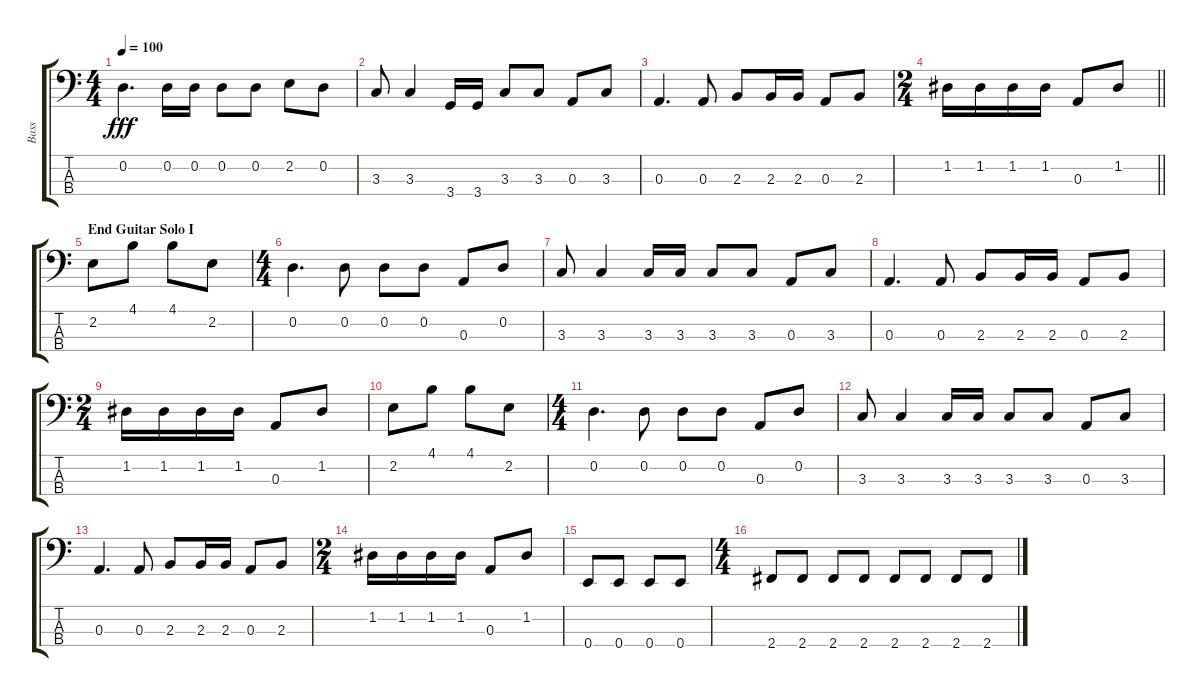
\track ("Bass" "Bass") {instrument electricbassfinger}
\staff {score tabs}
\tuning (G2 D2 A1 E1) {hide}
\ts (4 4)
\tempo 100
\clef f4
\ks c
0.2.4{d dy fff} 0.2.16 0.2.16 0.2.8 0.2.8 2.2.8 0.2.8 |
3.3.8 3.3.4 3.4.16 3.4.16 3.3.8 3.3.8 0.3.8 3.3.8 |
0.3.4{d} 0.3.8 2.3.8 2.3.16 2.3.16 0.3.8 2.3.8 |
\ts (2 4)
\barLineRight lightlight
1.2.16 1.2.16 1.2.16 1.2.16 0.3.8 1.2.8 |
\section ("" "End Guitar Solo I")
2.2.8 4.1.8 4.1.8 2.2.8 |
\ts (4 4)
0.2.4{d} 0.2.8 0.2.8 0.2.8 0.3.8 0.2.8 |
3.3.8 3.3.4 3.3.16 3.3.16 3.3.8 3.3.8 0.3.8 3.3.8 |
0.3.4{d} 0.3.8 2.3.8 2.3.16 2.3.16 0.3.8 2.3.8 |
\ts (2 4)
1.2.16 1.2.16 1.2.16 1.2.16 0.3.8 1.2.8 |
2.2.8 4.1.8 4.1.8 2.2.8 |
\ts (4 4)
0.2.4{d} 0.2.8 0.2.8 0.2.8 0.3.8 0.2.8 |
3.3.8 3.3.4 3.3.16 3.3.16 3.3.8 3.3.8 0.3.8 3.3.8 |
0.3.4{d} 0.3.8 2.3.8 2.3.16 2.3.16 0.3.8 2.3.8 |
\ts (2 4)
1.2.16 1.2.16 1.2.16 1.2.16 0.3.8 1.2.8 |
0.4.8 0.4.8 0.4.8 0.4.8 |
\ts (4 4)
2.4.8 2.4.8 2.4.8 2.4.8 2.4.8 2.4.8 2.4.8 2.4.8
